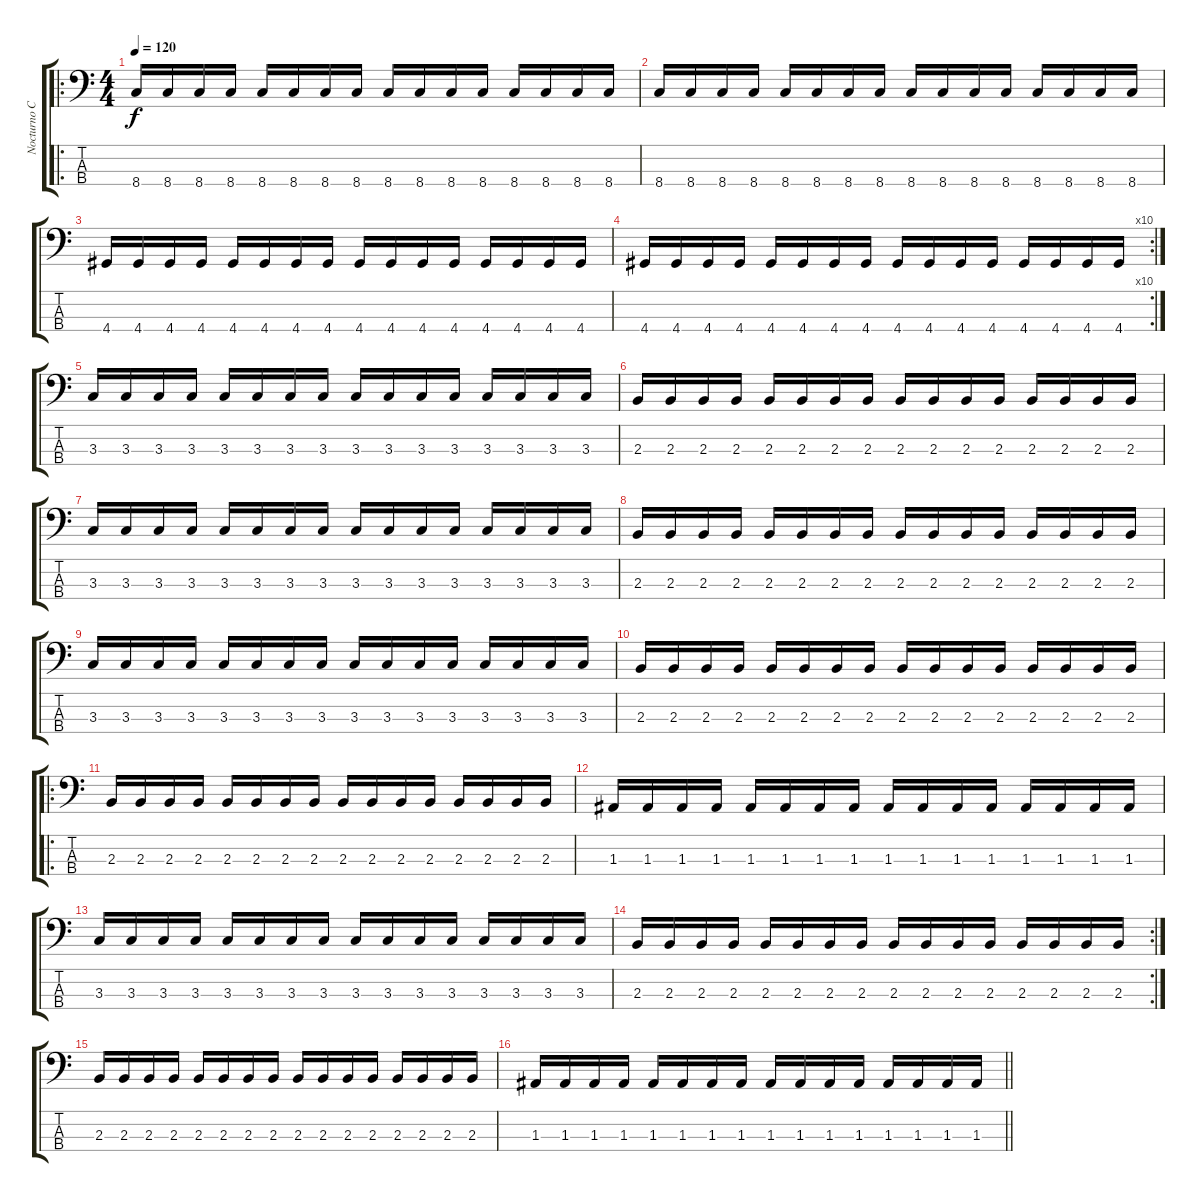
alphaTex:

\track ("Nocturno Culto" "Nocturno C") {instrument synthbass2}
\staff {score tabs}
\tuning (G2 D2 A1 E1) {hide}
\ro
\ts (4 4)
\tempo 120
\clef f4
\ks c
8.4.16{dy f instrument synthbass2} 8.4.16 8.4.16 8.4.16 8.4.16 8.4.16 8.4.16 8.4.16 8.4.16 8.4.16 8.4.16 8.4.16 8.4.16 8.4.16 8.4.16 8.4.16 |
8.4.16 8.4.16 8.4.16 8.4.16 8.4.16 8.4.16 8.4.16 8.4.16 8.4.16 8.4.16 8.4.16 8.4.16 8.4.16 8.4.16 8.4.16 8.4.16 |
4.4.16 4.4.16 4.4.16 4.4.16 4.4.16 4.4.16 4.4.16 4.4.16 4.4.16 4.4.16 4.4.16 4.4.16 4.4.16 4.4.16 4.4.16 4.4.16 |
\rc 10
4.4.16 4.4.16 4.4.16 4.4.16 4.4.16 4.4.16 4.4.16 4.4.16 4.4.16 4.4.16 4.4.16 4.4.16 4.4.16 4.4.16 4.4.16 4.4.16 |
3.3.16 3.3.16 3.3.16 3.3.16 3.3.16 3.3.16 3.3.16 3.3.16 3.3.16 3.3.16 3.3.16 3.3.16 3.3.16 3.3.16 3.3.16 3.3.16 |
2.3.16 2.3.16 2.3.16 2.3.16 2.3.16 2.3.16 2.3.16 2.3.16 2.3.16 2.3.16 2.3.16 2.3.16 2.3.16 2.3.16 2.3.16 2.3.16 |
3.3.16 3.3.16 3.3.16 3.3.16 3.3.16 3.3.16 3.3.16 3.3.16 3.3.16 3.3.16 3.3.16 3.3.16 3.3.16 3.3.16 3.3.16 3.3.16 |
2.3.16 2.3.16 2.3.16 2.3.16 2.3.16 2.3.16 2.3.16 2.3.16 2.3.16 2.3.16 2.3.16 2.3.16 2.3.16 2.3.16 2.3.16 2.3.16 |
3.3.16 3.3.16 3.3.16 3.3.16 3.3.16 3.3.16 3.3.16 3.3.16 3.3.16 3.3.16 3.3.16 3.3.16 3.3.16 3.3.16 3.3.16 3.3.16 |
2.3.16 2.3.16 2.3.16 2.3.16 2.3.16 2.3.16 2.3.16 2.3.16 2.3.16 2.3.16 2.3.16 2.3.16 2.3.16 2.3.16 2.3.16 2.3.16 |
\ro
2.3.16 2.3.16 2.3.16 2.3.16 2.3.16 2.3.16 2.3.16 2.3.16 2.3.16 2.3.16 2.3.16 2.3.16 2.3.16 2.3.16 2.3.16 2.3.16 |
1.3.16 1.3.16 1.3.16 1.3.16 1.3.16 1.3.16 1.3.16 1.3.16 1.3.16 1.3.16 1.3.16 1.3.16 1.3.16 1.3.16 1.3.16 1.3.16 |
3.3.16 3.3.16 3.3.16 3.3.16 3.3.16 3.3.16 3.3.16 3.3.16 3.3.16 3.3.16 3.3.16 3.3.16 3.3.16 3.3.16 3.3.16 3.3.16 |
\rc 2
2.3.16 2.3.16 2.3.16 2.3.16 2.3.16 2.3.16 2.3.16 2.3.16 2.3.16 2.3.16 2.3.16 2.3.16 2.3.16 2.3.16 2.3.16 2.3.16 |
2.3.16 2.3.16 2.3.16 2.3.16 2.3.16 2.3.16 2.3.16 2.3.16 2.3.16 2.3.16 2.3.16 2.3.16 2.3.16 2.3.16 2.3.16 2.3.16 |
\barLineRight lightlight
1.3.16 1.3.16 1.3.16 1.3.16 1.3.16 1.3.16 1.3.16 1.3.16 1.3.16 1.3.16 1.3.16 1.3.16 1.3.16 1.3.16 1.3.16 1.3.16
